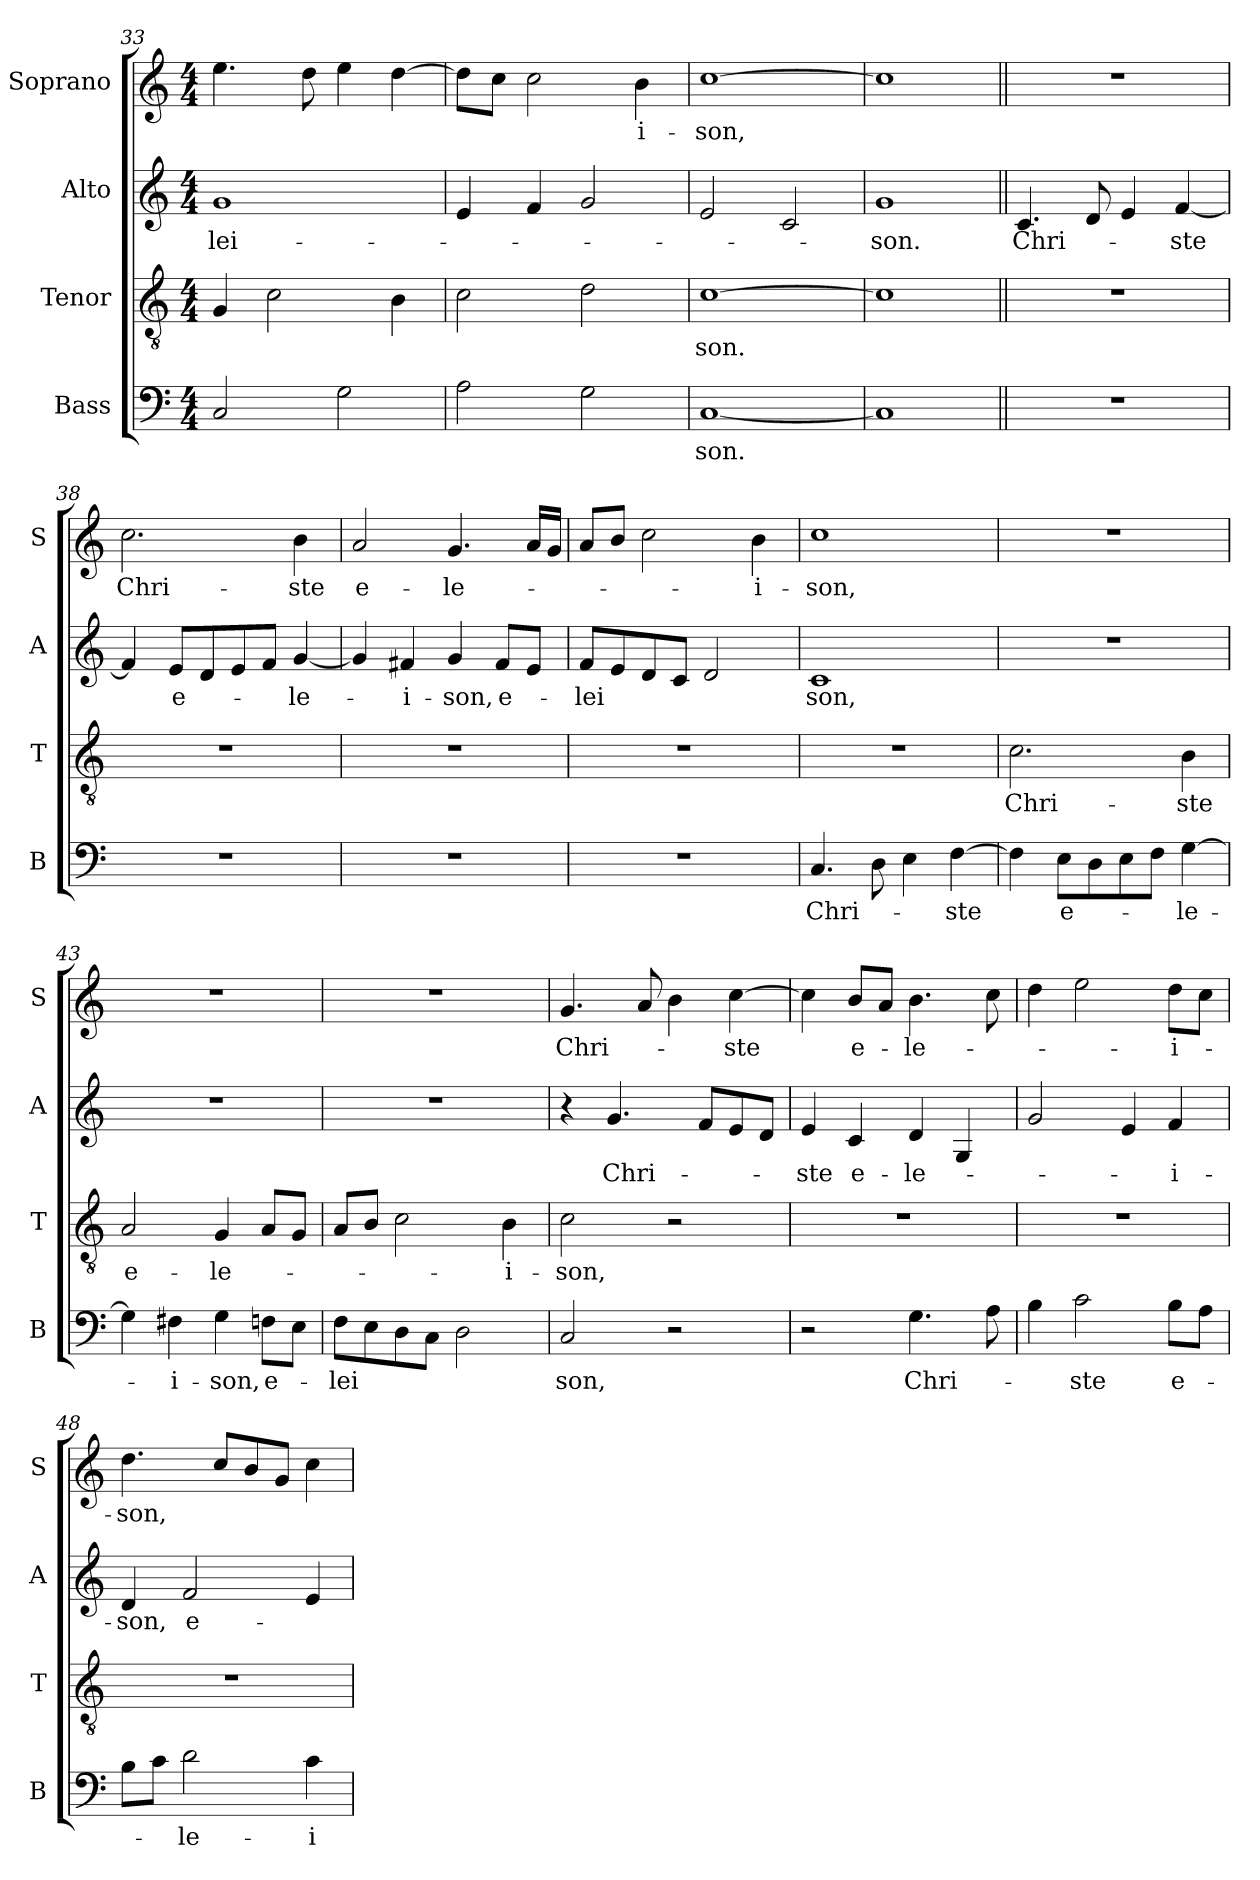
**kern	**text	**kern	**text	**kern	**text	**kern	**text
*part4	*part4	*part3	*part3	*part2	*part2	*part1	*part1
*staff4	*staff4	*staff3	*staff3	*staff2	*staff2	*staff1	*staff1
*I"Bass	*	*I"Tenor	*	*I"Alto	*	*I"Soprano	*
*I'B	*	*I'T	*	*I'A	*	*I'S	*
*clefF4	*	*clefGv2	*	*clefG2	*	*clefG2	*
*k[]	*	*k[]	*	*k[]	*	*k[]	*
*C:	*	*C:	*	*C:	*	*C:	*
*M4/4	*	*M4/4	*	*M4/4	*	*M4/4	*
=33	=33	=33	=33	=33	=33	=33	=33
2C/	.	4G/	.	1g	-lei-	4.ee\	.
.	.	2c\	.	.	.	.	.
.	.	.	.	.	.	8dd\	.
2G\	.	.	.	.	.	4ee\	.
.	.	4B\	.	.	.	[4dd\	.
=34	=34	=34	=34	=34	=34	=34	=34
2A\	.	2c\	.	4e/	.	8dd\L]	.
.	.	.	.	.	.	8cc\J	.
.	.	.	.	4f/	.	2cc\	.
2G\	.	2d\	.	2g/	.	.	.
.	.	.	.	.	.	4b\	-i-
=35	=35	=35	=35	=35	=35	=35	=35
[1C	-son.	[1c	-son.	2e/	.	[1cc	-son,
.	.	.	.	2c/	.	.	.
=36	=36	=36	=36	=36	=36	=36	=36
1C]	.	1c]	.	1g	-son.	1cc]	.
!!LO:PB:g=z
=37||	=37||	=37||	=37||	=37||	=37||	=37||	=37||
1r	.	1r	.	4.c/	Chri-	1r	.
.	.	.	.	8d/	.	.	.
.	.	.	.	4e/	.	.	.
.	.	.	.	[4f/	-ste	.	.
=38	=38	=38	=38	=38	=38	=38	=38
1r	.	1r	.	4f/]	.	2.cc\	Chri-
.	.	.	.	8e/L	e-	.	.
.	.	.	.	8d/	.	.	.
.	.	.	.	8e/	.	.	.
.	.	.	.	8f/J	.	.	.
.	.	.	.	[4g/	-le-	4b\	-ste
=39	=39	=39	=39	=39	=39	=39	=39
1r	.	1r	.	4g/]	.	2a/	e-
.	.	.	.	4f#X/	-i-	.	.
.	.	.	.	4g/	-son,	4.g/	-le-
.	.	.	.	8f#/L	e-	.	.
.	.	.	.	8e/J	.	16a/LL	.
.	.	.	.	.	.	16g/JJ	.
=40	=40	=40	=40	=40	=40	=40	=40
1r	.	1r	.	8f/L	-lei	8a/L	.
.	.	.	.	8e/	.	8b/J	.
.	.	.	.	8d/	.	2cc\	.
.	.	.	.	8c/J	.	.	.
.	.	.	.	2d/	.	.	.
.	.	.	.	.	.	4b\	-i-
=41	=41	=41	=41	=41	=41	=41	=41
4.C/	Chri-	1r	.	1c	son,	1cc	-son,
8D\	.	.	.	.	.	.	.
4E\	.	.	.	.	.	.	.
[4F\	-ste	.	.	.	.	.	.
=42	=42	=42	=42	=42	=42	=42	=42
4F\]	.	2.c\	Chri-	1r	.	1r	.
8E\L	e-	.	.	.	.	.	.
8D\	.	.	.	.	.	.	.
8E\	.	.	.	.	.	.	.
8F\J	.	.	.	.	.	.	.
[4G\	-le-	4B\	-ste	.	.	.	.
!!LO:LB:g=z
=43	=43	=43	=43	=43	=43	=43	=43
4G\]	.	2A/	e-	1r	.	1r	.
4F#X\	-i-	.	.	.	.	.	.
4G\	-son,	4G/	-le-	.	.	.	.
8Fn\L	e-	8A/L	.	.	.	.	.
8E\J	.	8G/J	.	.	.	.	.
=44	=44	=44	=44	=44	=44	=44	=44
8F\L	-lei	8A/L	.	1r	.	1r	.
8E\	.	8B/J	.	.	.	.	.
8D\	.	2c\	.	.	.	.	.
8C\J	.	.	.	.	.	.	.
2D\	.	.	.	.	.	.	.
.	.	4B\	-i-	.	.	.	.
=45	=45	=45	=45	=45	=45	=45	=45
2C/	son,	2c\	-son,	4r	.	4.g/	Chri-
.	.	.	.	4.g/	Chri-	.	.
.	.	.	.	.	.	8a/	.
2r	.	2r	.	.	.	4b\	.
.	.	.	.	8f/L	.	.	.
.	.	.	.	8e/	.	[4cc\	-ste
.	.	.	.	8d/J	.	.	.
=46	=46	=46	=46	=46	=46	=46	=46
2r	.	1r	.	4e/	-ste	4cc\]	.
.	.	.	.	4c/	e-	8b/L	e-
.	.	.	.	.	.	8a/J	.
4.G\	Chri-	.	.	4d/	-le-	4.b\	-le-
.	.	.	.	4G/	.	.	.
8A\	.	.	.	.	.	8cc\	.
=47	=47	=47	=47	=47	=47	=47	=47
4B\	.	1r	.	2g/	.	4dd\	.
2c\	-ste	.	.	.	.	2ee\	.
.	.	.	.	4e/	.	.	.
8B\L	e-	.	.	4f/	-i-	8dd\L	-i-
8A\J	.	.	.	.	.	8cc\J	.
=48	=48	=48	=48	=48	=48	=48	=48
8B\L	.	1r	.	4d/	-son,	4.dd\	-son,
8c\J	.	.	.	.	.	.	.
2d\	-le-	.	.	2f/	e-	.	.
.	.	.	.	.	.	8cc/L	.
.	.	.	.	.	.	8b/	.
.	.	.	.	.	.	8g/J	.
4c\	-i-	.	.	4e/	.	4cc\	.
=	=	=	=	=	=	=	=
*-	*-	*-	*-	*-	*-	*-	*-
